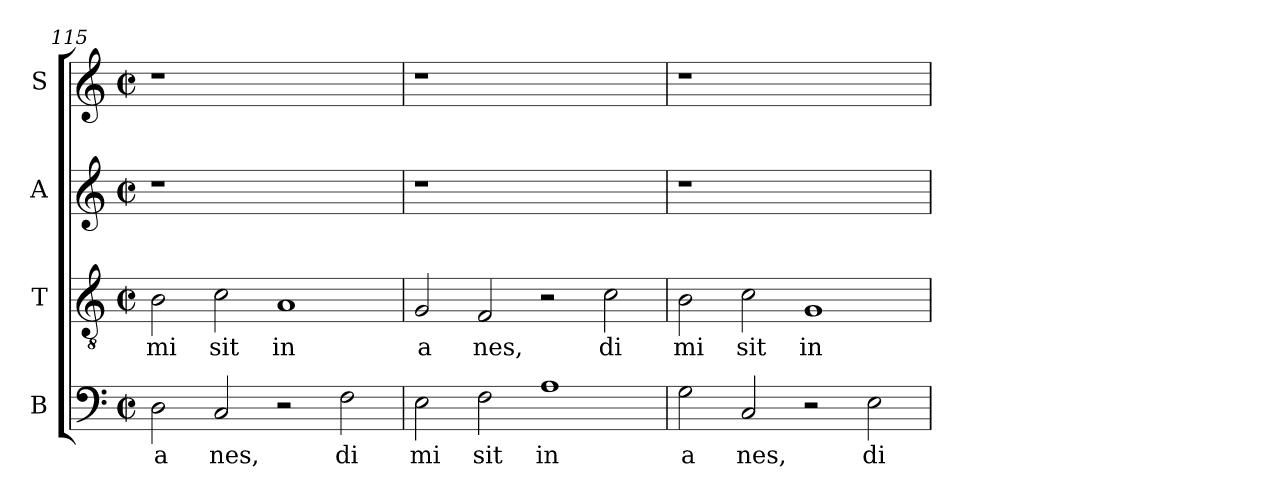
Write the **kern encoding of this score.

**kern	**text	**kern	**text	**kern	**kern
*part4	*part4	*part3	*part3	*part2	*part1
*staff4	*staff4	*staff3	*staff3	*staff2	*staff1
*I"B	*	*I"T	*	*I"A	*I"S
*I'B	*	*I'T	*	*I'A	*I'S
*clefF4	*	*clefGv2	*	*clefG2	*clefG2
*k[]	*	*k[]	*	*k[]	*k[]
*C:	*	*C:	*	*C:	*C:
*M2/2	*	*M2/2	*	*M2/2	*M2/2
*met(c|)	*	*met(c|)	*	*met(c|)	*met(c|)
=115	=115	=115	=115	=115	=115
!	!LO:LY:b:cj	!	!LO:LY:b:cj	!	!
2D\	a	2B\	mi	1r	1r
!	!LO:LY:b:cj	!	!LO:LY:b:cj	!	!
2C/	nes,	2c\	sit	.	.
!	!	!	!LO:LY:b:cj	!	!
2r	.	1A	in	1ryy	1ryy
!	!LO:LY:b:cj	!	!	!	!
2F\	di	.	.	.	.
=116	=116	=116	=116	=116	=116
!	!LO:LY:b:cj	!	!LO:LY:b:cj	!	!
2E\	mi	2G/	a	1r	1r
!	!LO:LY:b:cj	!	!LO:LY:b:cj	!	!
2F\	sit	2F/	nes,	.	.
!	!LO:LY:b:cj	!	!	!	!
1A	in	2r	.	1ryy	1ryy
!	!	!	!LO:LY:b:cj	!	!
.	.	2c\	di	.	.
=117	=117	=117	=117	=117	=117
!	!LO:LY:b:cj	!	!LO:LY:b:cj	!	!
2G\	a	2B\	mi	1r	1r
!	!LO:LY:b:cj	!	!LO:LY:b:cj	!	!
2C/	nes,	2c\	sit	.	.
!	!	!	!LO:LY:b:cj	!	!
2r	.	1G	in	1ryy	1ryy
!	!LO:LY:b:cj	!	!	!	!
2E\	di	.	.	.	.
=	=	=	=	=	=
*-	*-	*-	*-	*-	*-
